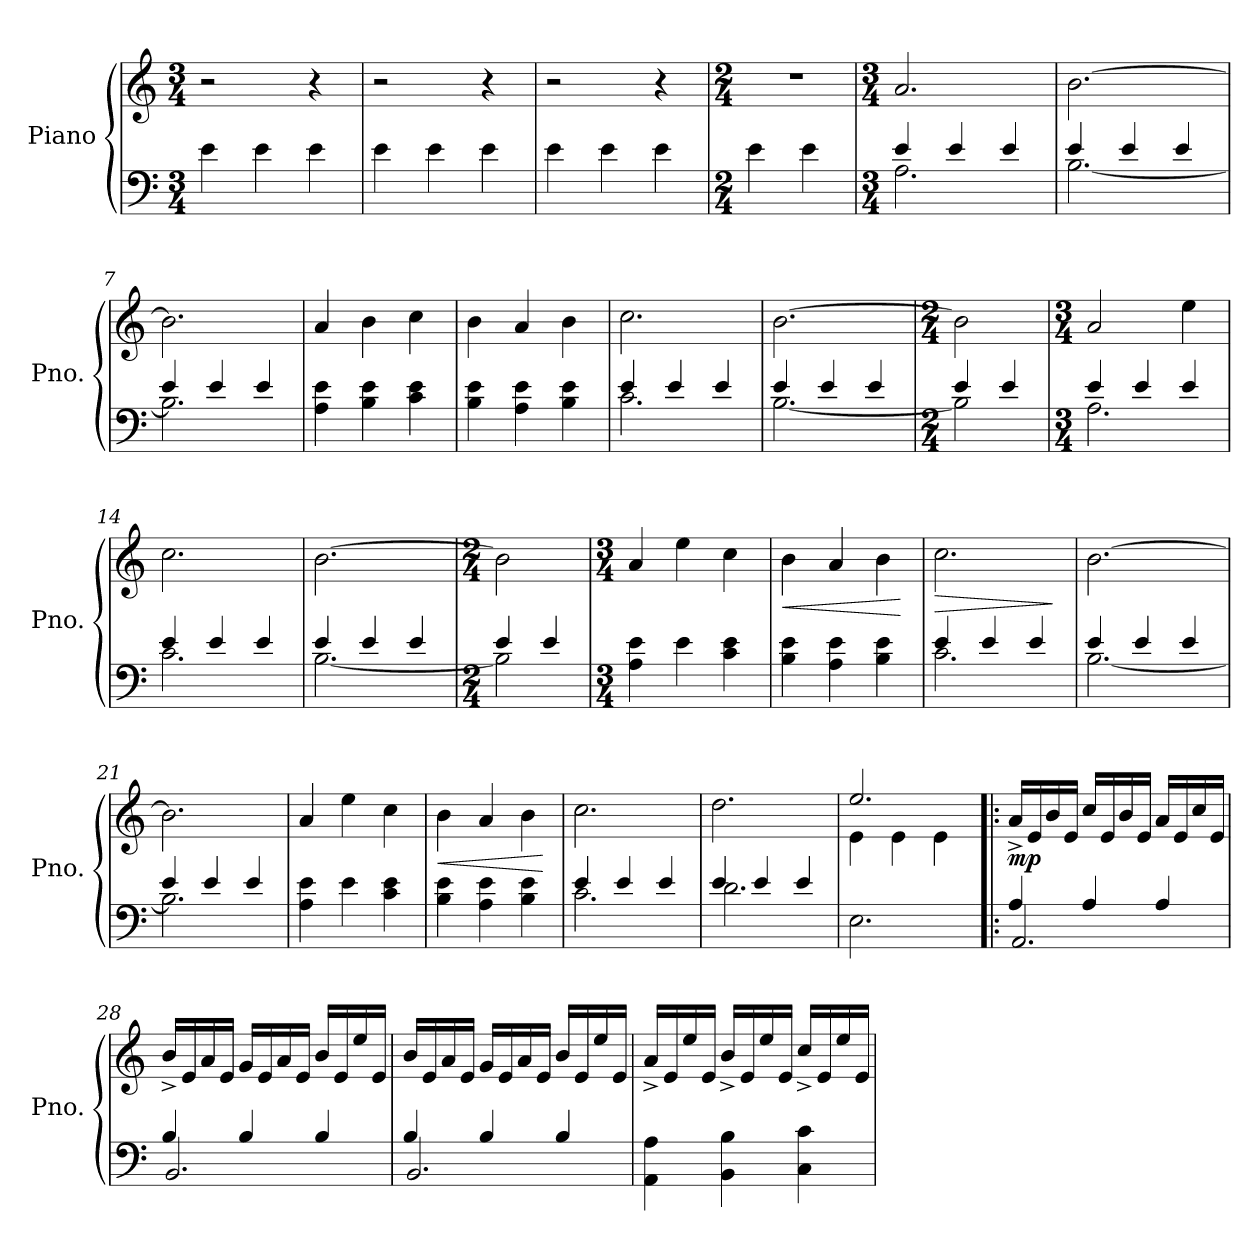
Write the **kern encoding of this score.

**kern	**kern	**dynam
*part1	*part1	*part1
*staff2	*staff1	*staff1/2
*I"Piano	*	*
*I'Pno.	*	*
*clefF4	*clefG2	*
*k[]	*k[]	*
*M3/4	*M3/4	*
*MM90	*MM90	*
=1	=1	=1
4e\	2r	.
4e\	.	.
4e\	4r	.
=2	=2	=2
4e\	2r	.
4e\	.	.
4e\	4r	.
=3	=3	=3
4e\	2r	.
4e\	.	.
4e\	4r	.
=4	=4	=4
*M2/4	*M2/4	*
4e\	2r	.
4e\	.	.
=5	=5	=5
*M3/4	*M3/4	*
*^	*	*
4e/	2.A\	2.a/	.
4e/	.	.	.
4e/	.	.	.
=6	=6	=6	=6
4e/	[2.B\	[2.b\	.
4e/	.	.	.
4e/	.	.	.
=7	=7	=7	=7
4e/	2.B\]	2.b\]	.
4e/	.	.	.
4e/	.	.	.
*v	*v	*	*
=8	=8	=8
4A\ 4e\	4a/	.
4B\ 4e\	4b\	.
4c\ 4e\	4cc\	.
!!LO:LB:g=z
=9	=9	=9
4B\ 4e\	4b\	.
4A\ 4e\	4a/	.
4B\ 4e\	4b\	.
=10	=10	=10
*^	*	*
4e/	2.c\	2.cc\	.
4e/	.	.	.
4e/	.	.	.
=11	=11	=11	=11
4e/	[2.B\	[2.b\	.
4e/	.	.	.
4e/	.	.	.
=12	=12	=12	=12
*M2/4	*	*M2/4	*
4e/	2B\]	2b\]	.
4e/	.	.	.
=13	=13	=13	=13
*M3/4	*	*M3/4	*
4e/	2.A\	2a/	.
4e/	.	.	.
4e/	.	4ee\	.
=14	=14	=14	=14
4e/	2.c\	2.cc\	.
4e/	.	.	.
4e/	.	.	.
=15	=15	=15	=15
4e/	[2.B\	[2.b\	.
4e/	.	.	.
4e/	.	.	.
=16	=16	=16	=16
*M2/4	*	*M2/4	*
4e/	2B\]	2b\]	.
4e/	.	.	.
*v	*v	*	*
!!LO:LB:g=z
=17	=17	=17
*M3/4	*M3/4	*
4A\ 4e\	4a/	.
4e\	4ee\	.
4c\ 4e\	4cc\	.
=18	=18	=18
!	!	!LO:HP:b
4B\ 4e\	4b\	<
4A\ 4e\	4a/	.
4B\ 4e\	4b\	.
.	.	[
=19	=19	=19
*^	*	*
!	!	!	!LO:HP:b
4e/	2.c\	2.cc\	>
4e/	.	.	.
4e/	.	.	.
*v	*v	*	*
.	.	]
=20	=20	=20
*^	*	*
4e/	[2.B\	[2.b\	.
4e/	.	.	.
4e/	.	.	.
=21	=21	=21	=21
4e/	2.B\]	2.b\]	.
4e/	.	.	.
4e/	.	.	.
*v	*v	*	*
=22	=22	=22
4A\ 4e\	4a/	.
4e\	4ee\	.
4c\ 4e\	4cc\	.
=23	=23	=23
!	!	!LO:HP:b
4B\ 4e\	4b\	<
4A\ 4e\	4a/	.
4B\ 4e\	4b\	.
.	.	[
=24	=24	=24
*^	*	*
4e/	2.c\	2.cc\	.
4e/	.	.	.
4e/	.	.	.
!!LO:LB:g=z
=25	=25	=25	=25
4e/	2.d\	2.dd\	.
4e/	.	.	.
4e/	.	.	.
*v	*v	*	*
=26	=26	=26
*	*^	*
2.E\	4e\	2.ee/	.
.	4e\	.	.
.	4e\	.	.
*	*v	*v	*
=27!|:	=27!|:	=27!|:
*^	*	*
!	!	!	!LO:DY:b
4A/	2.AA/	16a^/LL	mp
.	.	16e/	.
.	.	16b/	.
.	.	16e/JJ	.
4A/	.	16cc/LL	.
.	.	16e/	.
.	.	16b/	.
.	.	16e/JJ	.
4A/	.	16a/LL	.
.	.	16e/	.
.	.	16cc/	.
.	.	16e/JJ	.
=28	=28	=28	=28
4B/	2.BB/	16b^/LL	.
.	.	16e/	.
.	.	16a/	.
.	.	16e/JJ	.
4B/	.	16g/LL	.
.	.	16e/	.
.	.	16a/	.
.	.	16e/JJ	.
4B/	.	16b/LL	.
.	.	16e/	.
.	.	16ee/	.
.	.	16e/JJ	.
!!LO:LB:g=z
=29	=29	=29	=29
4B/	2.BB/	16b/LL	.
.	.	16e/	.
.	.	16a/	.
.	.	16e/JJ	.
4B/	.	16g/LL	.
.	.	16e/	.
.	.	16a/	.
.	.	16e/JJ	.
4B/	.	16b/LL	.
.	.	16e/	.
.	.	16ee/	.
.	.	16e/JJ	.
*v	*v	*	*
=30	=30	=30
4AA\ 4A\	16a^/LL	.
.	16e/	.
.	16ee/	.
.	16e/JJ	.
4BB\ 4B\	16b^/LL	.
.	16e/	.
.	16ee/	.
.	16e/JJ	.
4C\ 4c\	16cc^/LL	.
.	16e/	.
.	16ee/	.
.	16e/JJ	.
=	=	=
*-	*-	*-
